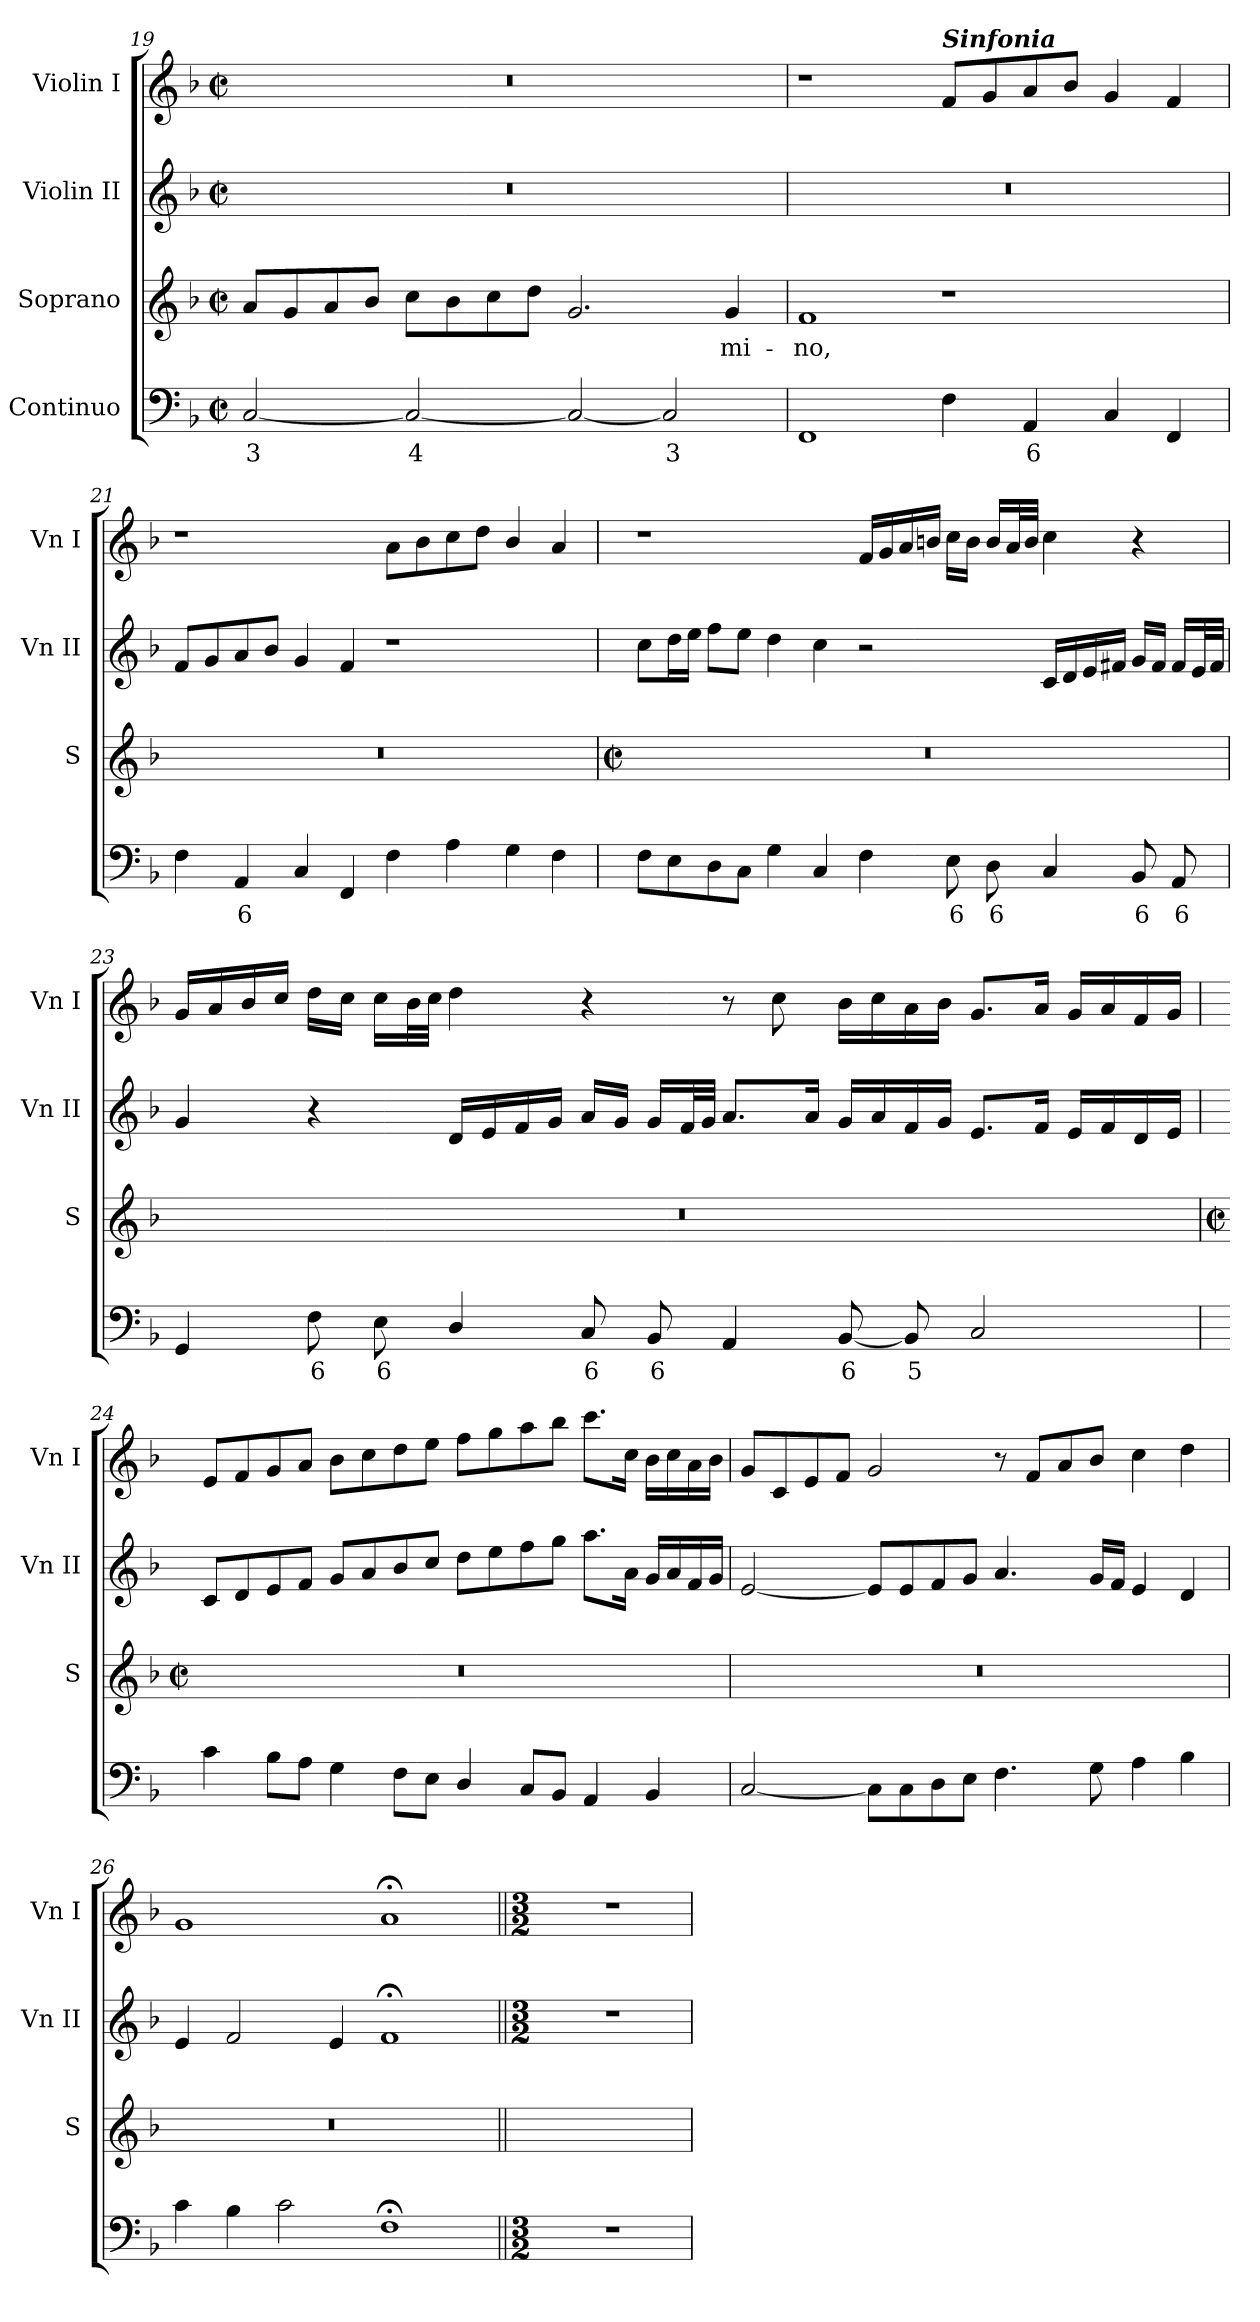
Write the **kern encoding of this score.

**kern	**text	**kern	**text	**kern	**kern
*part4	*part4	*part3	*part3	*part2	*part1
*staff4	*staff4	*staff3	*staff3	*staff2	*staff1
*I"Continuo	*	*I"Soprano	*	*I"Violin II	*I"Violin I
*	*	*I'S	*	*I'Vn II	*I'Vn I
*clefF4	*	*clefG2	*	*clefG2	*clefG2
*k[b-]	*	*k[b-]	*	*k[b-]	*k[b-]
*F:	*	*F:	*	*F:	*F:
*M4/2	*	*M4/2	*	*M4/2	*M4/2
*met(c|)	*	*met(c|)	*	*met(c|)	*met(c|)
=19	=19	=19	=19	=19	=19
!	!LO:LY:b	!	!	!	!
[2C	3	8aL	.	0r	0r
.	.	8g	.	.	.
.	.	8a	.	.	.
.	.	8b-J	.	.	.
!	!LO:LY:b	!	!	!	!
2C_	4	8ccL	.	.	.
.	.	8b-	.	.	.
.	.	8cc	.	.	.
.	.	8ddJ	.	.	.
2C_	.	2.g	.	.	.
!	!LO:LY:b	!	!	!	!
2C]	3	.	.	.	.
!	!	!	!LO:LY:b	!	!
.	.	4g	mi-	.	.
=20	=20	=20	=20	=20	=20
!	!	!	!LO:LY:b	!	!
1FF	.	1f	-no,	0r	1r
!	!	!	!	!	!LO:TX:a:Bi:t=Sinfonia
4F	.	1r	.	.	8fL
.	.	.	.	.	8g
!	!LO:LY:b	!	!	!	!
4AA	6	.	.	.	8a
.	.	.	.	.	8b-J
4C	.	.	.	.	4g
4FF	.	.	.	.	4f
=21	=21	=21	=21	=21	=21
4F	.	0r	.	8fL	1r
.	.	.	.	8g	.
!	!LO:LY:b	!	!	!	!
4AA	6	.	.	8a	.
.	.	.	.	8b-J	.
4C	.	.	.	4g	.
4FF	.	.	.	4f	.
4F	.	.	.	1r	8aL
.	.	.	.	.	8b-
4A	.	.	.	.	8cc
.	.	.	.	.	8ddJ
4G	.	.	.	.	4b-/
4F	.	.	.	.	4a
!!LO:LB:g=z
=22	=22	=22	=22	=22	=22
*	*	*M4/2	*	*	*
*	*	*met(c|)	*	*	*
8FL	.	0r	.	8ccL	1r
8E	.	.	.	16ddL	.
.	.	.	.	16eeJJ	.
8D	.	.	.	8ffL	.
8CJ	.	.	.	8eeJ	.
4G	.	.	.	4dd	.
4C	.	.	.	4cc	.
4F	.	.	.	2r	16fLL
.	.	.	.	.	16g
.	.	.	.	.	16a
.	.	.	.	.	16bnJJ
!	!LO:LY:b	!	!	!	!
8EL	6	.	.	.	16ccLL
.	.	.	.	.	16bJJ
!	!LO:LY:b	!	!	!	!
8D	6	.	.	.	16bLL
.	.	.	.	.	32aL
.	.	.	.	.	32bJJJ
4C	.	.	.	16cLL	4cc
.	.	.	.	16d	.
.	.	.	.	16e	.
.	.	.	.	16f#XJJ	.
!	!LO:LY:b	!	!	!	!
8BB-	6	.	.	16gLL	4r
.	.	.	.	16f#JJ	.
!	!LO:LY:b	!	!	!	!
8AA	6	.	.	16f#LL	.
.	.	.	.	32eL	.
.	.	.	.	32f#JJJ	.
=23	=23	=23	=23	=23	=23
4GG	.	0r	.	4g	16gLL
.	.	.	.	.	16a
.	.	.	.	.	16b-
.	.	.	.	.	16ccJJ
!	!LO:LY:b	!	!	!	!
8F	6	.	.	4r	16ddLL
.	.	.	.	.	16ccJJ
!	!LO:LY:b	!	!	!	!
8E	6	.	.	.	16ccLL
.	.	.	.	.	32b-L
.	.	.	.	.	32ccJJJ
4D/	.	.	.	16dLL	4dd
.	.	.	.	16e	.
.	.	.	.	16f	.
.	.	.	.	16gJJ	.
!	!LO:LY:b	!	!	!	!
8C	6	.	.	16aLL	4r
.	.	.	.	16gJJ	.
!	!LO:LY:b	!	!	!	!
8BB-	6	.	.	16gLL	.
.	.	.	.	32fL	.
.	.	.	.	32gJJJ	.
4AA	.	.	.	8.aL	8r
.	.	.	.	.	8cc
.	.	.	.	16aJ	.
!	!LO:LY:b	!	!	!	!
[8BB-	6	.	.	16gLL	16b-LL
.	.	.	.	16a	16cc
!	!LO:LY:b	!	!	!	!
8BB-]	5	.	.	16f	16a
.	.	.	.	16gJJ	16b-JJ
2C	.	.	.	8.eL	8.gL
.	.	.	.	16fJ	16aJ
.	.	.	.	16eLL	16gLL
.	.	.	.	16f	16a
.	.	.	.	16d	16f
.	.	.	.	16eJJ	16gJJ
!!LO:LB:g=z
=24	=24	=24	=24	=24	=24
*	*	*M4/2	*	*	*
*	*	*met(c|)	*	*	*
4c	.	0r	.	8cL	8eL
.	.	.	.	8d	8f
8B-L	.	.	.	8e	8g
8AJ	.	.	.	8fJ	8aJ
4G	.	.	.	8gL	8b-L
.	.	.	.	8a	8cc
8FL	.	.	.	8b-	8dd
8EJ	.	.	.	8ccJ	8eeJ
4D/	.	.	.	8ddL	8ffL
.	.	.	.	8ee	8gg
8CL	.	.	.	8ff	8aa
8BB-J	.	.	.	8ggJ	8bb-J
4AA	.	.	.	8.aaL	8.cccL
.	.	.	.	16aJ	16ccJ
4BB-	.	.	.	16gLL	16b-LL
.	.	.	.	16a	16cc
.	.	.	.	16f	16a
.	.	.	.	16gJJ	16b-JJ
=25	=25	=25	=25	=25	=25
[2C	.	0r	.	[2e	8gL
.	.	.	.	.	8c
.	.	.	.	.	8e
.	.	.	.	.	8fJ
8CL]	.	.	.	8eL]	2g
8C	.	.	.	8e	.
8D	.	.	.	8f	.
8EJ	.	.	.	8gJ	.
4.F	.	.	.	4.a	8r
.	.	.	.	.	8fL
.	.	.	.	.	8a
8G	.	.	.	16gLL	8b-J
.	.	.	.	16fJJ	.
4A	.	.	.	4e	4cc
4B-	.	.	.	4d	4dd
=26	=26	=26	=26	=26	=26
4c	.	0r	.	4e	1g
4B-	.	.	.	2f	.
2c	.	.	.	.	.
.	.	.	.	4e	.
1F;<	.	.	.	1f;<	1a;<
=27||	=27||	=27||	=27||	=27||	=27||
*M3/2	*	*	*	*M3/2	*M3/2
1.r	.	1.ryy	.	1.r	1.r
=	=	=	=	=	=
*-	*-	*-	*-	*-	*-
